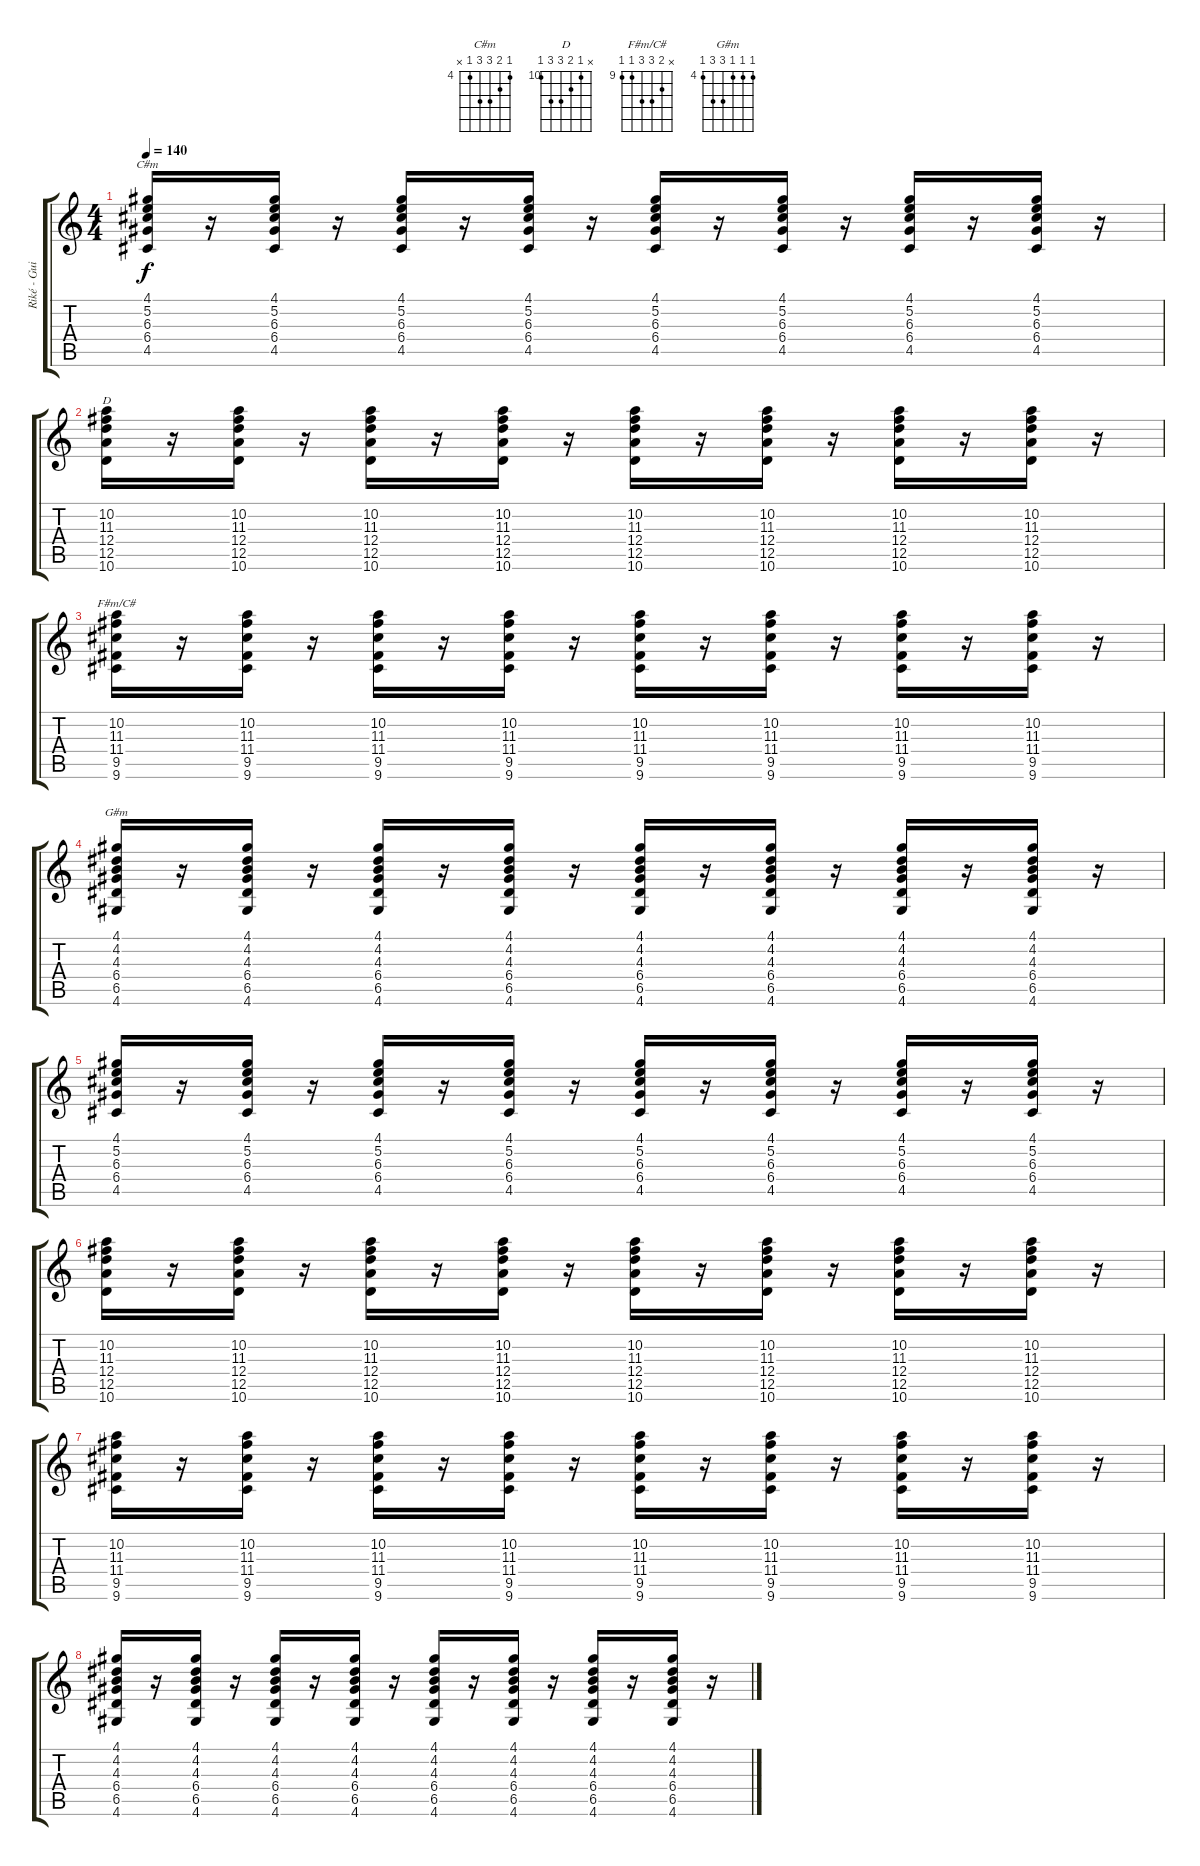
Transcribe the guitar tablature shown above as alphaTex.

\track ("Riké - Guitare" "Riké - Gui") {instrument acousticguitarsteel}
\staff {score tabs}
\tuning (E4 B3 G3 D3 A2 E2) {hide}
\chord ("C#m" 4 5 6 6 4 x) {firstfret 4}
\chord ("D" x 10 11 12 12 10) {firstfret 10}
\chord ("F#m/C#" x 10 11 11 9 9) {firstfret 9}
\chord ("G#m" 4 4 4 6 6 4) {firstfret 4}
\ts (4 4)
\tempo 140
\clef g2
\ks c
(4.1 5.2 6.3 6.4 4.5).16{ch "C#m" dy f} r.16 (4.1 5.2 6.3 6.4 4.5).16 r.16 (4.1 5.2 6.3 6.4 4.5).16 r.16 (4.1 5.2 6.3 6.4 4.5).16 r.16 (4.1 5.2 6.3 6.4 4.5).16 r.16 (4.1 5.2 6.3 6.4 4.5).16 r.16 (4.1 5.2 6.3 6.4 4.5).16 r.16 (4.1 5.2 6.3 6.4 4.5).16 r.16 |
(10.2 11.3 12.4 12.5 10.6).16{ch "D"} r.16 (10.2 11.3 12.4 12.5 10.6).16 r.16 (10.2 11.3 12.4 12.5 10.6).16 r.16 (10.2 11.3 12.4 12.5 10.6).16 r.16 (10.2 11.3 12.4 12.5 10.6).16 r.16 (10.2 11.3 12.4 12.5 10.6).16 r.16 (10.2 11.3 12.4 12.5 10.6).16 r.16 (10.2 11.3 12.4 12.5 10.6).16 r.16 |
(10.2 11.3 11.4 9.5 9.6).16{ch "F#m/C#"} r.16 (10.2 11.3 11.4 9.5 9.6).16 r.16 (10.2 11.3 11.4 9.5 9.6).16 r.16 (10.2 11.3 11.4 9.5 9.6).16 r.16 (10.2 11.3 11.4 9.5 9.6).16 r.16 (10.2 11.3 11.4 9.5 9.6).16 r.16 (10.2 11.3 11.4 9.5 9.6).16 r.16 (10.2 11.3 11.4 9.5 9.6).16 r.16 |
(4.1 4.2 4.3 6.4 6.5 4.6).16{ch "G#m"} r.16 (4.1 4.2 4.3 6.4 6.5 4.6).16 r.16 (4.1 4.2 4.3 6.4 6.5 4.6).16 r.16 (4.1 4.2 4.3 6.4 6.5 4.6).16 r.16 (4.1 4.2 4.3 6.4 6.5 4.6).16 r.16 (4.1 4.2 4.3 6.4 6.5 4.6).16 r.16 (4.1 4.2 4.3 6.4 6.5 4.6).16 r.16 (4.1 4.2 4.3 6.4 6.5 4.6).16 r.16 |
(4.1 5.2 6.3 6.4 4.5).16 r.16 (4.1 5.2 6.3 6.4 4.5).16 r.16 (4.1 5.2 6.3 6.4 4.5).16 r.16 (4.1 5.2 6.3 6.4 4.5).16 r.16 (4.1 5.2 6.3 6.4 4.5).16 r.16 (4.1 5.2 6.3 6.4 4.5).16 r.16 (4.1 5.2 6.3 6.4 4.5).16 r.16 (4.1 5.2 6.3 6.4 4.5).16 r.16 |
(10.2 11.3 12.4 12.5 10.6).16{volume 6} r.16 (10.2 11.3 12.4 12.5 10.6).16 r.16 (10.2 11.3 12.4 12.5 10.6).16 r.16 (10.2 11.3 12.4 12.5 10.6).16 r.16 (10.2 11.3 12.4 12.5 10.6).16 r.16 (10.2 11.3 12.4 12.5 10.6).16 r.16 (10.2 11.3 12.4 12.5 10.6).16 r.16 (10.2 11.3 12.4 12.5 10.6).16 r.16 |
(10.2 11.3 11.4 9.5 9.6).16 r.16 (10.2 11.3 11.4 9.5 9.6).16 r.16 (10.2 11.3 11.4 9.5 9.6).16 r.16 (10.2 11.3 11.4 9.5 9.6).16 r.16 (10.2 11.3 11.4 9.5 9.6).16 r.16 (10.2 11.3 11.4 9.5 9.6).16 r.16 (10.2 11.3 11.4 9.5 9.6).16 r.16 (10.2 11.3 11.4 9.5 9.6).16 r.16 |
(4.1 4.2 4.3 6.4 6.5 4.6).16{volume 9} r.16 (4.1 4.2 4.3 6.4 6.5 4.6).16 r.16 (4.1 4.2 4.3 6.4 6.5 4.6).16 r.16 (4.1 4.2 4.3 6.4 6.5 4.6).16 r.16 (4.1 4.2 4.3 6.4 6.5 4.6).16 r.16 (4.1 4.2 4.3 6.4 6.5 4.6).16 r.16 (4.1 4.2 4.3 6.4 6.5 4.6).16 r.16 (4.1 4.2 4.3 6.4 6.5 4.6).16 r.16
